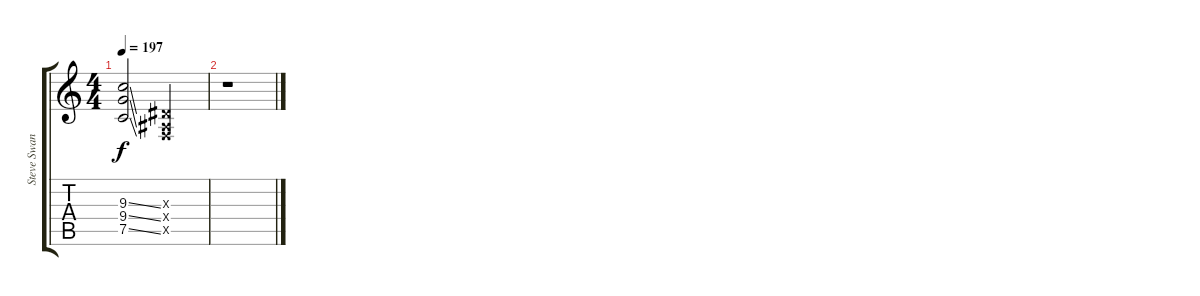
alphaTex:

\track ("Steve Swanson" "Steve Swan") {instrument distortionguitar}
\staff {score tabs}
\tuning (C4 G3 Eb3 Bb2 F2 C2) {hide}
\ts (4 4)
\tempo 197
\clef g2
\ks c
(9.3{ss} 9.4{ss} 7.5{ss}).2{dy f} (0.3{x} 0.4{x} 0.5{x}).2 |
r.1
